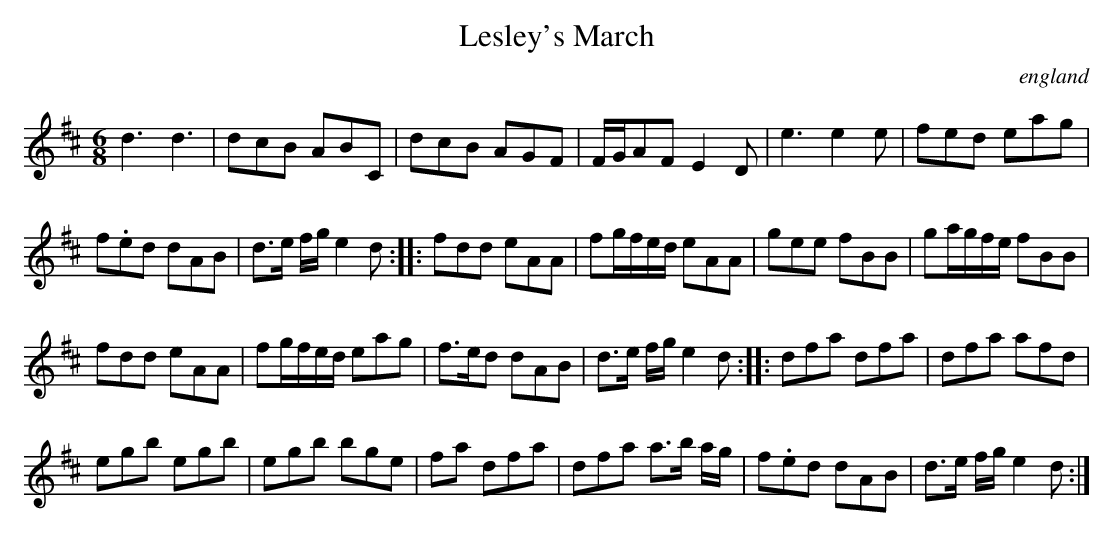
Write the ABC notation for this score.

X:1
T:Lesley's March
O:england
M:6/8
L:1/8
K:D
d3 d3|dcB ABC|dcB AGF|F/G/AF E2 D|e3 e2 e|fed eag|
f.ed dAB|d>e f/g/ e2 d::fdd eAA|fg/f/e/d/ eAA|gee fBB|ga/g/f/e/ fBB|
fdd eAA|fg/f/e/d/ eag|f>ed dAB|d>e f/g/ e2 d::dfa dfa|dfa afd|
egb egb|egb bge|fa dfa|dfa a>b a/g/|f.ed dAB|d>e f/g/ e2 d:|]
